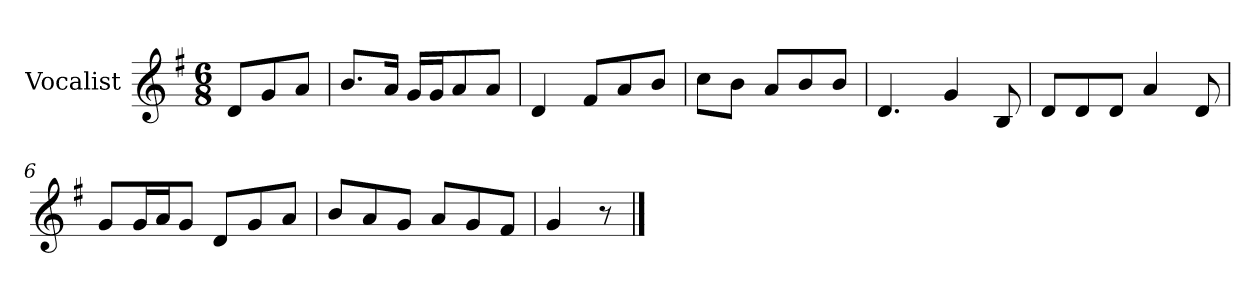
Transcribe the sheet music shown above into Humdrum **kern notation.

**kern
*part1
*staff1
*I"Vocalist
*k[f#]
*G:
*M6/8
=
8dL
8g
8aJ
=1
8.bL
16aJk
16gLL
16gJ
8a
8aJ
=2
4d
8f#L
8a
8bJ
=3
8ccL
8bJ
8aL
8b
8bJ
=4
4.d
4g
8B
=5
8dL
8d
8dJ
4a
8d
=6
8gL
16gL
16aJ
8gJ
8dL
8g
8aJ
=7
8bL
8a
8gJ
8aL
8g
8f#J
=8
4g
8r
==
*-
